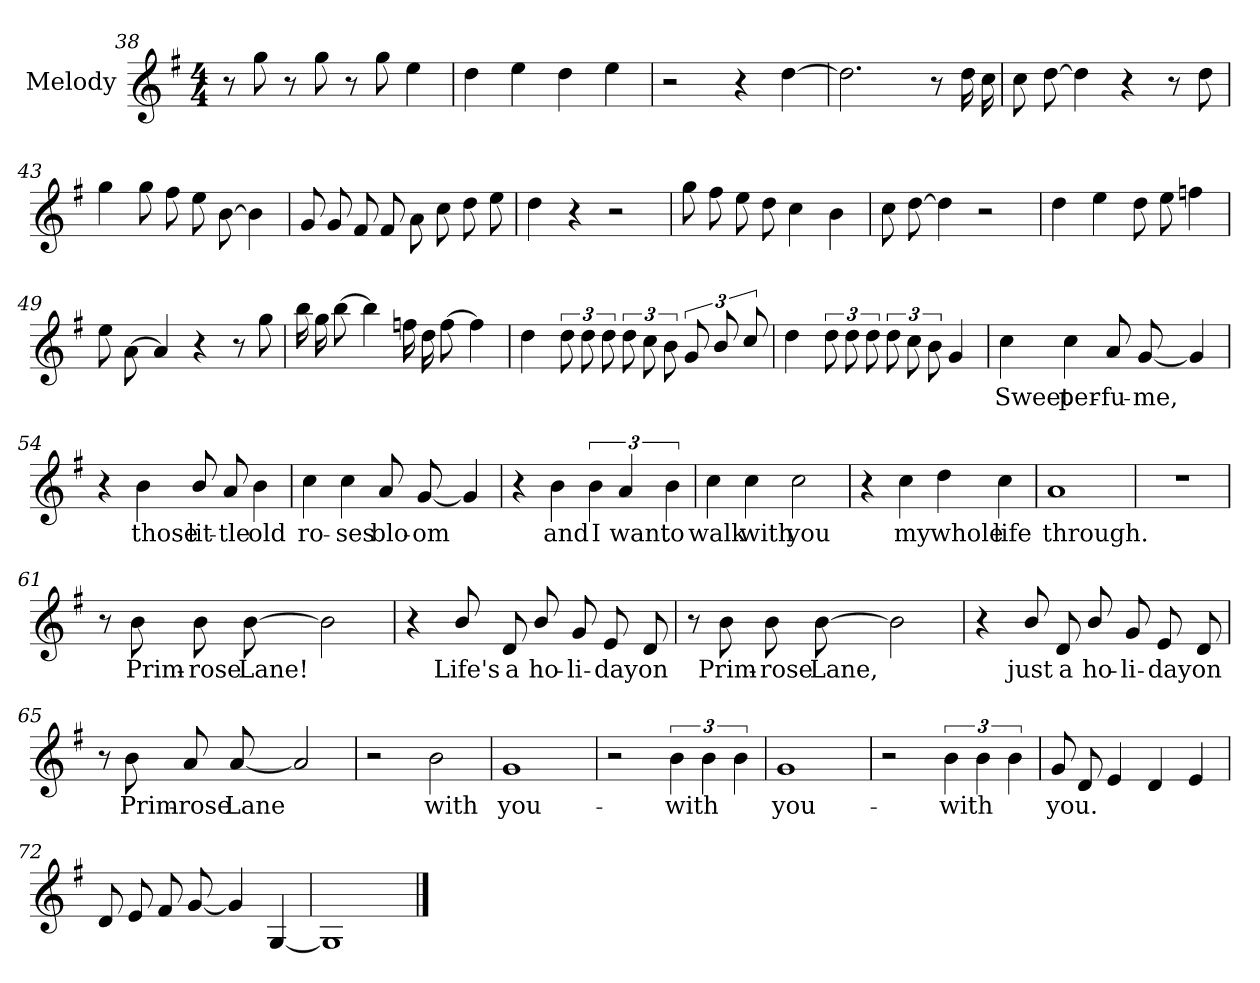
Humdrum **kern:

**kern	**text
*part1	*part1
*staff1	*staff1
*I"Melody	*
*clefG2	*
*k[f#]	*
*M4/4	*
=38	=38
8r	.
8gg\	.
8r	.
8gg\	.
8r	.
8gg\	.
4ee\	.
=39	=39
4dd\	.
4ee\	.
4dd\	.
4ee\	.
=40	=40
2r	.
4r	.
[>4dd\	.
=41	=41
2.dd\]	.
8r	.
16dd\LL	.
16cc\J	.
=42	=42
8cc\L	.
[>8dd\	.
4dd\]	.
4r	.
8r	.
8dd\	.
!!LO:PB:g=z
=43	=43
4gg\	.
8gg\L	.
8ff#\	.
8ee\L	.
[>8b\	.
4b\]	.
=44	=44
8g/L	.
8g/	.
8f#/L	.
8f#/	.
8a\L	.
8cc\	.
8dd\L	.
8ee\	.
=45	=45
4dd\	.
4r	.
2r	.
=46	=46
8gg\L	.
8ff#\	.
8ee\L	.
8dd\	.
4cc\	.
4b\	.
=47	=47
8cc\L	.
[>8dd\	.
4dd\]	.
2r	.
!!LO:LB:g=z
=48	=48
4dd\	.
4ee\	.
8dd\L	.
8ee\	.
4ffn\	.
=49	=49
8ee\L	.
[<8a\	.
4a/]	.
4r	.
8r	.
8gg\	.
=50	=50
16bb\LL	.
16gg\J	.
[>8bb\	.
4bb\]	.
16ffn\LL	.
16dd\J	.
[>8ff\	.
4ff\]	.
=51	=51
4dd\	.
12dd\L	.
12dd\	.
12dd\	.
12dd\L	.
12cc\	.
12b\	.
12g/L	.
12b/	.
12cc/	.
!!LO:LB:g=z
=52	=52
4dd\	.
12dd\L	.
12dd\	.
12dd\	.
12dd\L	.
12cc\	.
12b\	.
4g/	.
=53	=53
4cc\	Sweet
4cc\	per-
8a/L	fu-
[<8g/	me,
4g/]	.
=54	=54
4r	.
4b\	those
8b/L	lit-
8a/	tle
4b\	old
=55	=55
4cc\	ro-
4cc\	ses
8a/L	blo-
[<8g/	om
4g/]	.
!!LO:LB:g=z
=56	=56
4r	.
4b\	and
6b\	I
6a/	want
6b\	to
=57	=57
4cc\	walk
4cc\	with
2cc\	you
=58	=58
4r	.
4cc\	my
4dd\	whole
4cc\	life
=59	=59
1a	through.
=60	=60
1r	.
!!LO:LB:g=z
=61	=61
8r	.
8b\	Prim-
8b\L	rose
[>8b\	Lane!
2b\]	.
=62	=62
4r	.
8b/L	Life's
8d/	a
8b/L	ho-
8g/	li-
8e/L	day
8d/	on
=63	=63
8r	.
8b\	Prim-
8b\L	rose
[>8b\	Lane,
2b\]	.
=64	=64
4r	.
8b/L	just
8d/	a
8b/L	ho-
8g/	li-
8e/L	day
8d/	on
!!LO:LB:g=z
=65	=65
8r	.
8b\	Prim-
8a/L	rose
[<8a/	Lane
2a/]	.
=66	=66
2r	.
2b\	with
=67	=67
1g	you-
=68	=68
2r	.
6b\	with
6b\	.
6b\	.
=69	=69
1g	you-
=70	=70
2r	.
6b\	with
6b\	.
6b\	.
!!LO:LB:g=z
=71	=71
8g/L	you.
8d/	.
4e/	.
4d/	.
4e/	.
=72	=72
8d/L	.
8e/	.
8f#/L	.
[<8g/	.
4g/]	.
[<4G/	.
=73	=73
1G]	.
==	==
*-	*-
